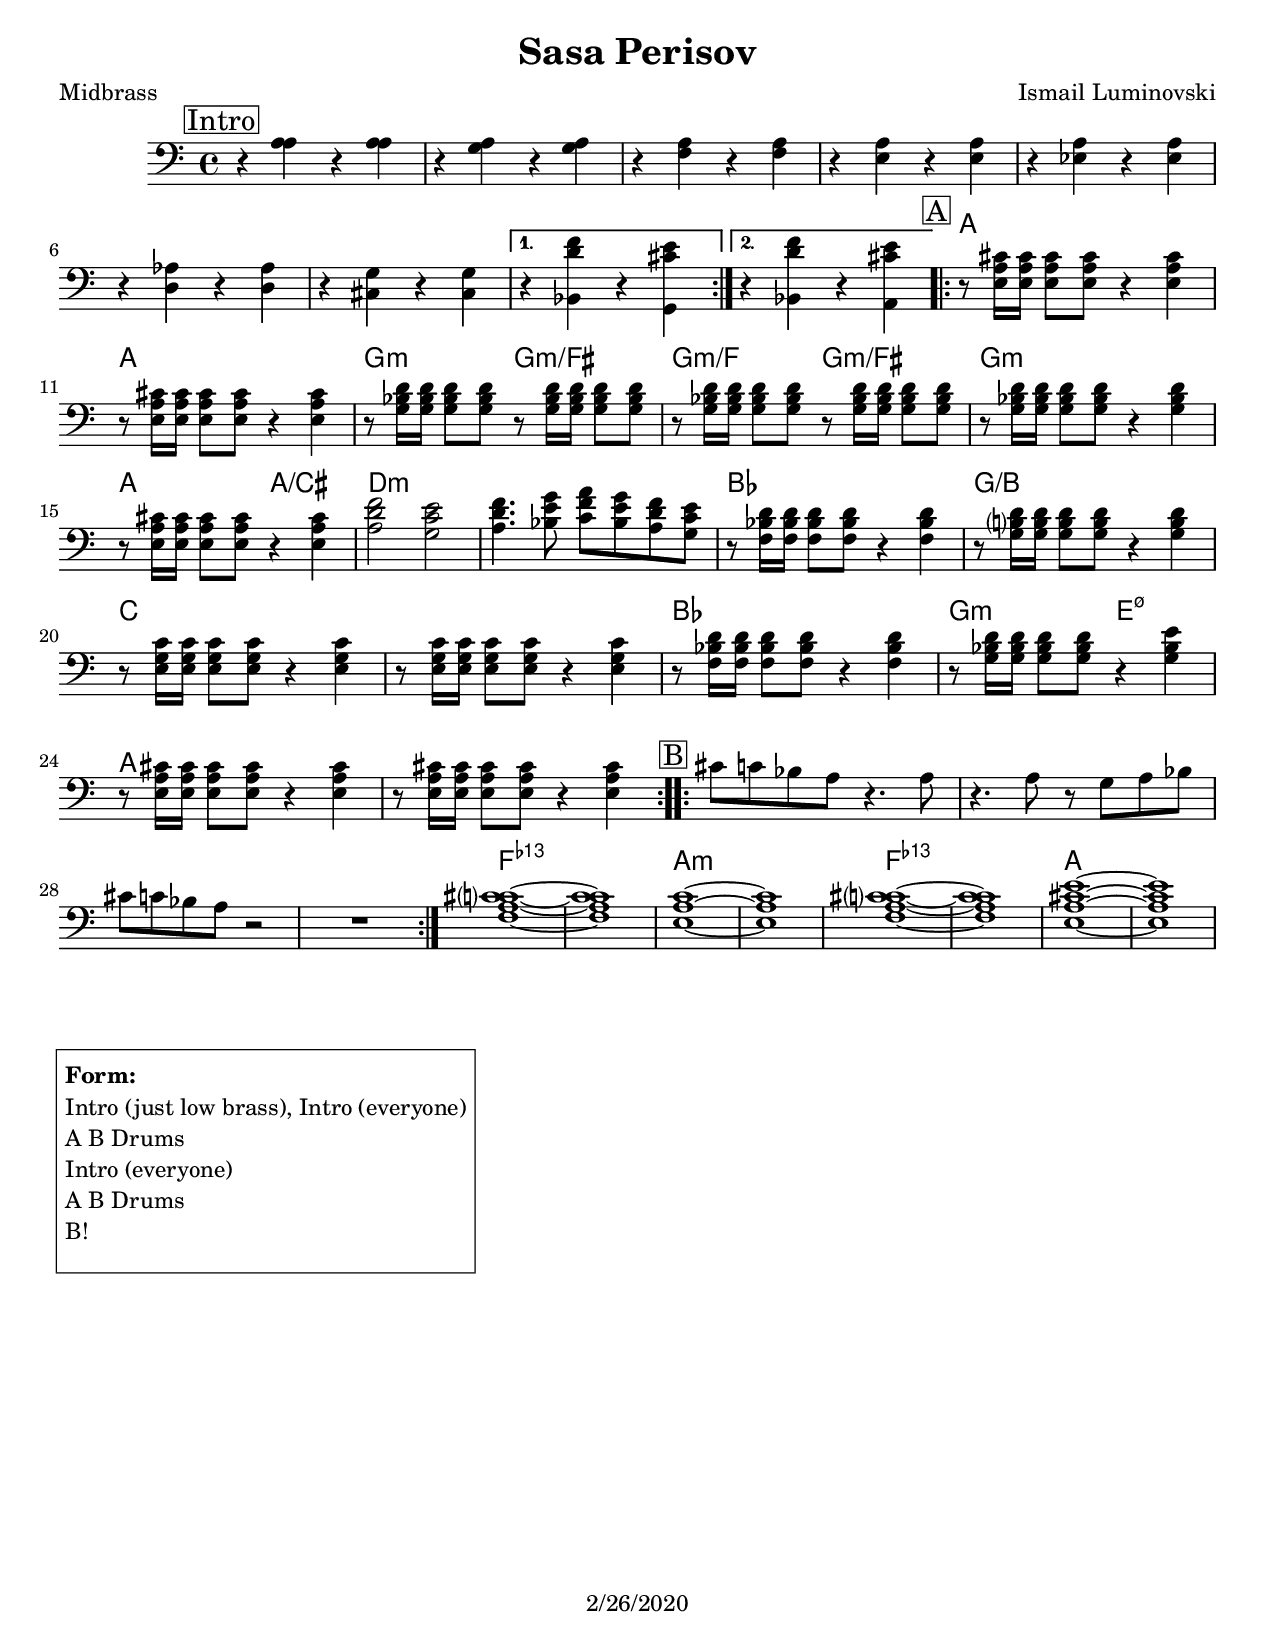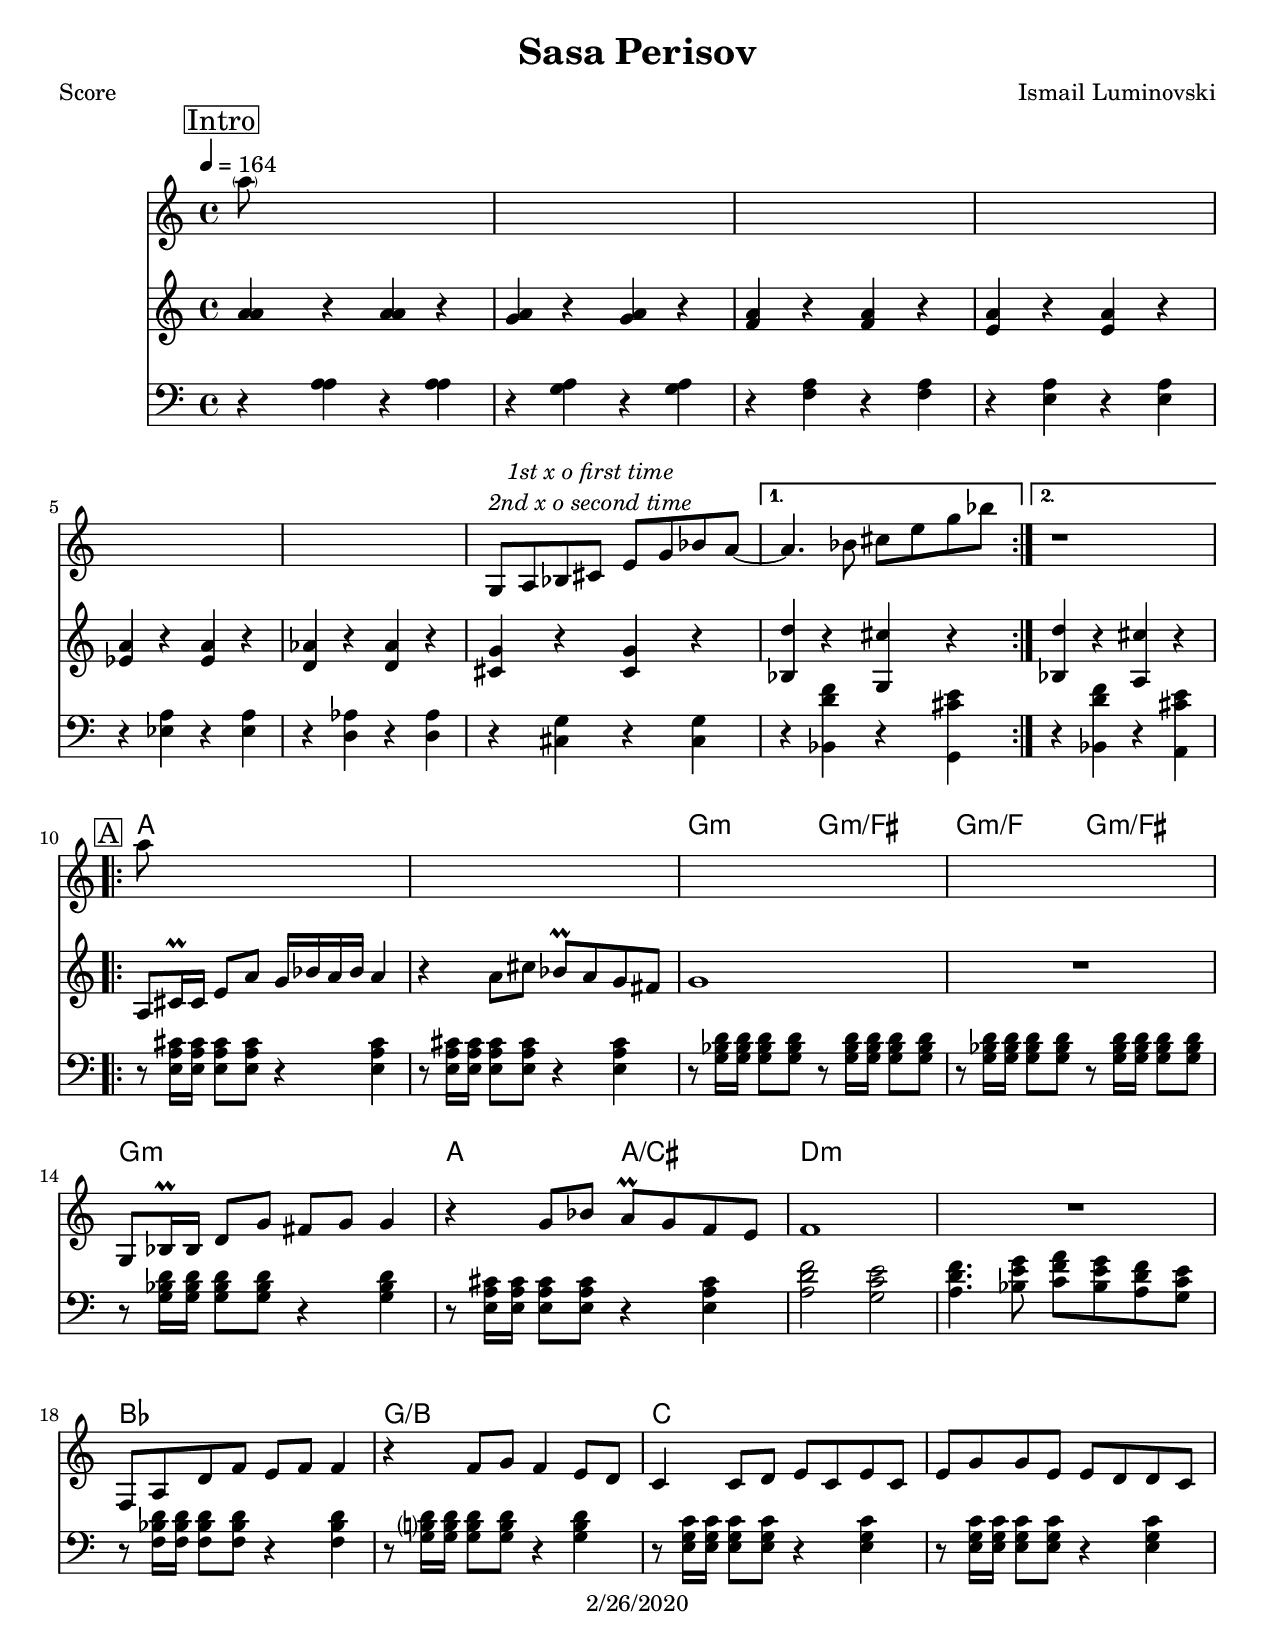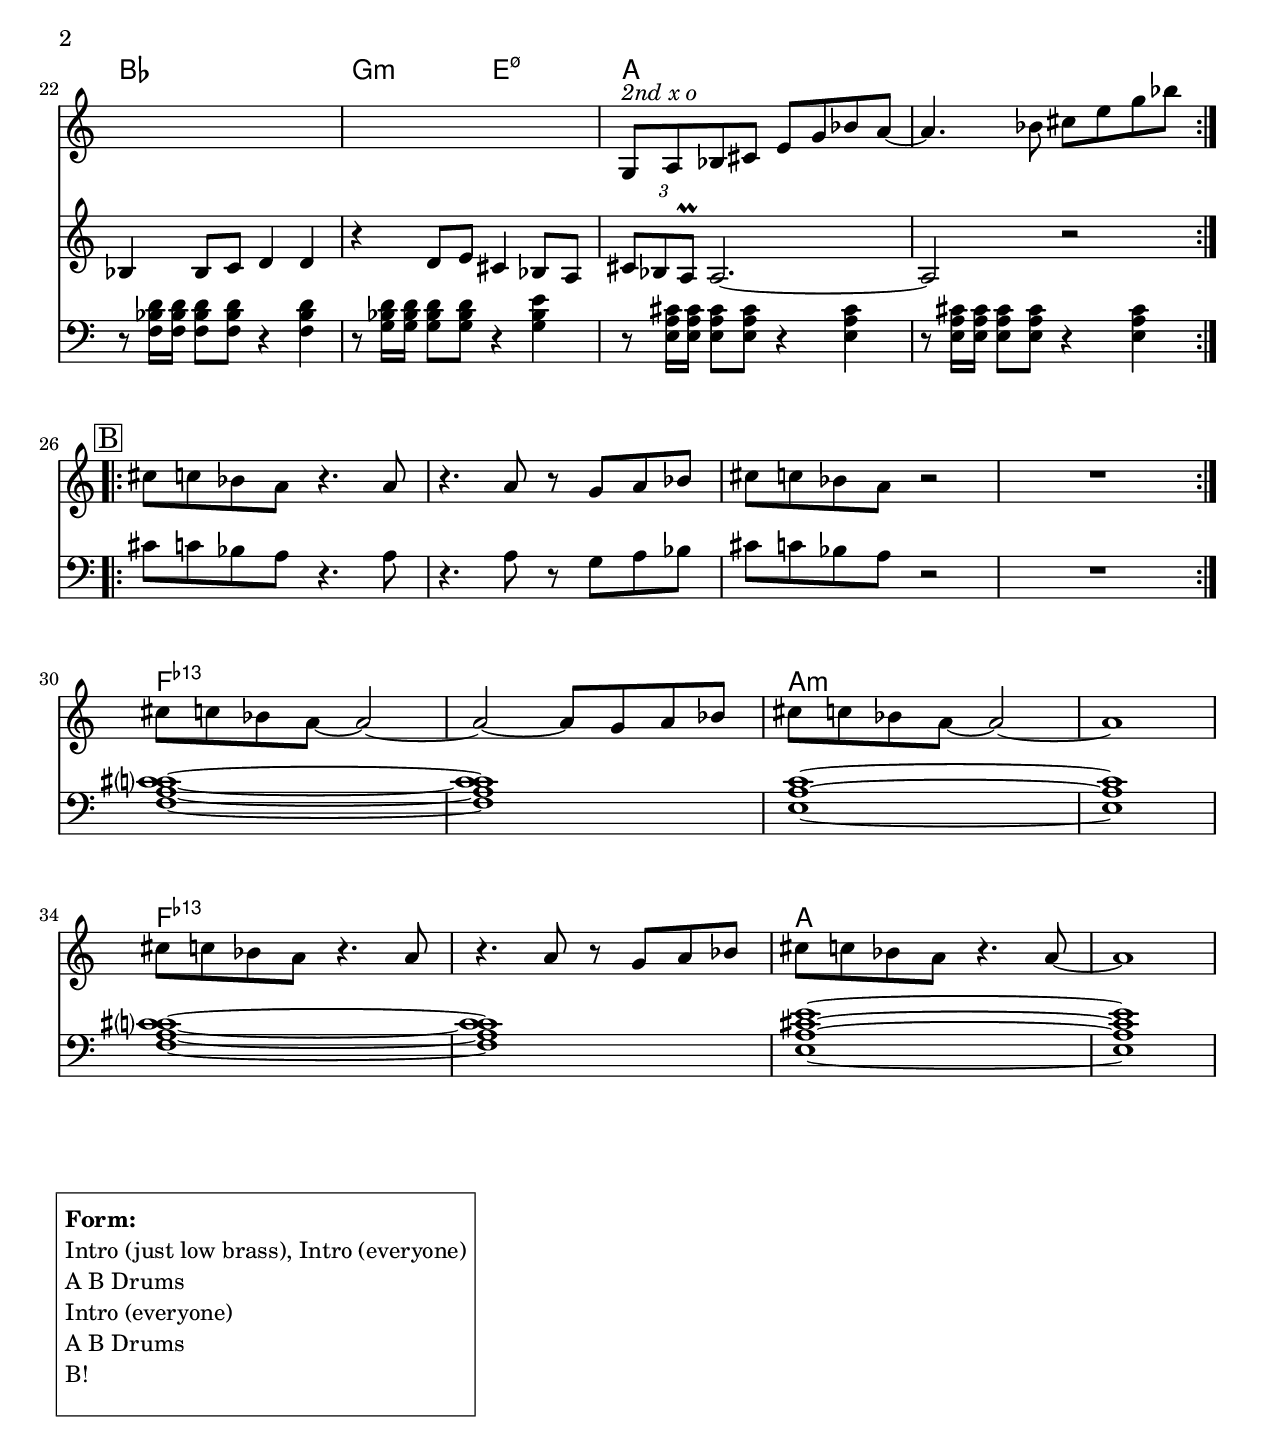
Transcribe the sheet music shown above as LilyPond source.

\version "2.18.2"

\header {
	title = "Sasa Perisov"
	composer = "Ismail Luminovski"
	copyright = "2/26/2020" %date of latest edits
}
\paper {
  #(set-paper-size "letter")
  }


slash = {
	\override NoteHead #'style = #'slash
	\override Stem #'transparent = ##t
}

noslash = {
	\revert NoteHead #'style
	\revert Stem #'transparent
}

the_form = %Form
	\markup { \box \column {
	\line { " " }
	\line { \bold " Form: " }
	\line { " Intro (just low brass), Intro (everyone) " }
	\line { " A B Drums " }
	\line { " Intro (everyone) " }
	\line { " A B Drums " }
	\line { " B! " }
	\line { " " }
	}}

test = { \relative c' { \tempo 4 = 80 \set Score.markFormatter = #format-mark-box-letters
	\repeat volta 2 {
	}
}
}

%{ ornament conventions, a/o 10/2017
%	\prall		regular up ornament, metric
%	\lineprall	quick, nonmetric up ornament	(was \mordent)
%	\mordent		regular down ornament, nonmetric	(was \upbow)
%	\prallprall	consecutive up ornaments, metric
% \trill		trill
%	\turn		turn of some sort
%}

%{ split part:
%	<<
%		{ c8 d e f g f e d | c1 | }
%	\\
%		{ c,2 d8 e f g | c4 g e c | }
%	>>
%}

%{ modified volta spanners:
%	\repeat volta 4 {
%		c4 c c c | d4 d d d | e4 e e e |
%	}
%	\set Score.repeatCommands = #'((volta "1,3"))                   % gives custom volta spanner
%	    { f4 f g g  | }
%	\set Score.repeatCommands = #'((volta #f) (volta "2,4") end-repeat) % ends the 1st spanner, gives custom volta spanner and a repeat back
%			{ f8 f f f g a b c | }
%	\set Score.repeatCommands = #'((volta #f))                      % ends 2nd spanner
%}

melody = { \relative c'' { \tempo 4=164 \set Score.markFormatter = #format-mark-box-letters

	\mark \markup { \box "Intro" }
	\repeat volta 2 {
        <a a>4 r <a a> r | <g a> r <g a> r | <f a> r <f a> r | <e a> r <e a> r |
        \break
        <ees a>4 r <ees a> r | <d aes'> r <d aes'> r | <cis g'> r <cis g'> r |
	}
    \alternative {
        { <bes d'> r <g cis'> r | }
        { <bes d'> r <a cis'> r | }
    }
    \break

	\mark \markup { \box "A" }
	\repeat volta 2 {
        a8 cis16\prall cis e8 a g16 bes a bes a4 | r4 a8 cis bes\prall a g fis | 
        g1 | R1 |
    \break
        g,8 bes16\prall bes d8 g fis g g4 | r4 g8 bes a\prall g f e | 
        f1 | R1 |
    \break
        f,8 a d f e f f4 | r4 f8 g f4 e8 d |
        c4 c8 d e8 c e c | e8 g g e e d d c |
    \break
        bes4 bes8 c d4 d | r d8 e cis4 bes8 a |
        \tuplet 3/2 {cis8 bes a\prall } a2.~ | a2 r2 |
	}
    \break

	\mark \markup { \box "B" }
	\repeat volta 2 {
        cis'8 c bes a r4. a8 | r4. a8 r g a bes | cis8 c bes a r2 | R1 | 
    }
    \break

    cis8 c bes a~ a2~ | a2~ a8 g a bes | cis8 c bes a~ a2~ | a1 | 
    cis8 c bes a r4. a8 | r4. a8 r g a bes | cis8 c bes a r4. a8~ | a1 | 
    \break

    
}
}

tpt_line = { \relative c'' { \set Score.markFormatter = #format-mark-box-letters

	\mark \markup { \box "Intro" }
	\repeat volta 2 {
        \parenthesize a'8 s s2.  | s1 | s1 | s1 | s1 | s1 |
        g,,8^\markup {\center-column {\italic {"1st x o first time"} \line \italic { "2nd x o second time" }}} a bes cis e g bes a~ | 
	}
    \alternative {
        { a4. bes8 cis e g bes | }
        { r1 | }
    }

	\mark \markup { \box "A" }
	\repeat volta 2 {
        a8 s s2. | s1 | s1 | s1 |
        s1 | s1 | s1 | s1 |
        s1 | s1 | s1 | s1 |
        s1 | s1 | 
        g,,8^\markup {\italic "2nd x o"} a bes cis e g bes a~ | a4. bes8 cis e g bes |
	}

}
}

midbrass = { \relative c' { \set Score.markFormatter = #format-mark-box-letters

	\mark \markup { \box "Intro" }
	\repeat volta 2 {
        r4 <a a> r <a a> | r <g a> r <g a> | r <f a> r <f a> | r <e a> r <e a> | 
        r4 <ees a> r <ees a> | r <d aes'> r <d aes'> | r <cis g'> r <cis g'> | 
	}
    \alternative {
        { r <bes d' f> r <g cis' e> }
        { r <bes d' f> r <a cis' e> }
    }

	\mark \markup { \box "A" }
	\repeat volta 2 {
        r8 <e' a cis>16 <e a cis> <e a cis>8 <e a cis> r4 <e a cis> | 
        r8 <e a cis>16 <e a cis> <e a cis>8 <e a cis> r4 <e a cis> | 
        r8 <g bes d>16 <g bes d> <g bes d>8 <g bes d> r8 <g bes d>16 <g bes d> <g bes d>8 <g bes d> | 
        r8 <g bes d>16 <g bes d> <g bes d>8 <g bes d> r8 <g bes d>16 <g bes d> <g bes d>8 <g bes d> |	
        r8 <g bes d>16 <g bes d> <g bes d>8 <g bes d> r4 <g bes d> | 
        r8 <e a cis>16 <e a cis> <e a cis>8 <e a cis> r4 <e a cis> | 
        <a d f>2 <g c e> | 
        <a d f>4. <bes e g>8 <c f a> <bes e g> <a d f> <g c e> | 
        r8 <f bes d>16 <f bes d> <f bes d>8 <f bes d> r4 <f bes d> | 
        r8 <g b? d>16 <g b d> <g b d>8 <g b d> r4 <g b d> | 
        r8 <e g c>16 <e g c> <e g c>8 <e g c> r4 <e g c> | 
        r8 <e g c>16 <e g c> <e g c>8 <e g c> r4 <e g c> | 
        r8 <f bes d>16 <f bes d> <f bes d>8 <f bes d> r4 <f bes d> | 
        r8 <g bes d>16 <g bes d> <g bes d>8 <g bes d> r4 <g bes e> | 
        r8 <e a cis>16 <e a cis> <e a cis>8 <e a cis> r4 <e a cis> | 
        r8 <e a cis>16 <e a cis> <e a cis>8 <e a cis> r4 <e a cis> | 
}

	\mark \markup { \box "B" }
	\repeat volta 2 {
        cis'8 c bes a r4. a8 | r4. a8 r g a bes | cis8 c bes a r2 | R1 | 
    }

    <f a c? cis>1~ | <f a c cis> | <e a c>1~ | <e a c> | 
    <f a c? cis>1~ | <f a c cis> | <e a cis e>1~ | <e a cis e> | 
    
}
}


changes = { \chordmode {

% Intro
s1 | s1 | s1 | s1 | 
s1 | s1 | s1 | s1 | s1 |

% A
a1 | a | g2:min g:min/fis | g:min/f g:min/fis |
g1:min | a2 a/cis | d1:min | d:min |
bes1 | g/b | c | c | 
bes | g2:min e:min7.5- | a1 | a |

% B
s1 | s1 | s1 | s1 |
f1:13-^7.9.11 | f1:13-^7.9.11 | a:min | a:min | 
f1:13-^7.9.11 | f1:13-^7.9.11 | a | a | 
}
}


\book {
	\bookOutputSuffix "score"
    \header { poet = "Score" }
	\score {
	  <<
	    \new ChordNames {
		\set chordChanges = ##t
		\changes
	    }
	    \new Staff \RemoveEmptyStaves { \clef treble
		\tpt_line
	    }
	    \new Staff { \clef treble
		\melody
	    }
	    \new Staff { \clef bass
		\midbrass
	    }
	  >>
	}
	\the_form
}
\book {
	\bookOutputSuffix "midbrass"
    \header { poet = "Midbrass" }
	\score {
	  <<
	    \new ChordNames {
		\set chordChanges = ##t
		\changes
	    }
	    \new Staff { \clef bass
		\midbrass
	    }
	  >>
	}
	\the_form
}

\book {
	\score {
	  <<
		\new Staff {
		  \set Staff.midiInstrument = #"trumpet" \unfoldRepeats
			\tpt_line
		}
		\new Staff {
		  \set Staff.midiInstrument = #"trumpet" \unfoldRepeats
			\melody
		}
		\new Staff {
		  \set Staff.midiInstrument = #"trumpet" \unfoldRepeats
			\midbrass
		}
	  >>
		\midi { }
	}
}
%{
\book {
	\score {
	  <<
		\new Staff {
		  \set Staff.midiInstrument = #"trumpet" \unfoldRepeats
			\test
		}
	  >>
		\midi { }
	}
}
%}
